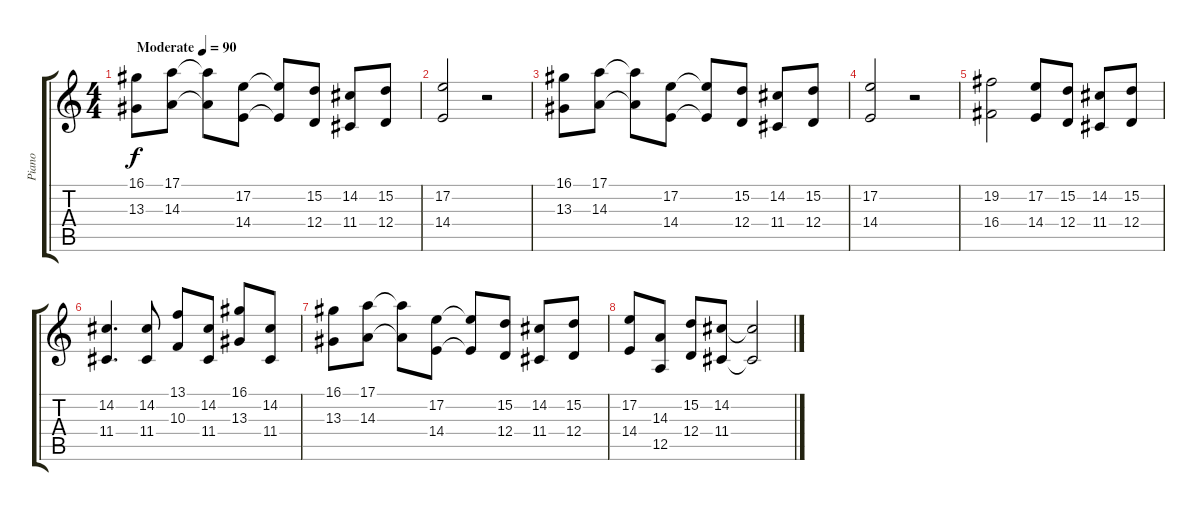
\track ("Piano" "Piano") {instrument electricpiano1}
\staff {score tabs}
\tuning (E4 B3 G3 D3 A2 E2) {hide}
\ts (4 4)
\tempo (90 "Moderate")
\clef g2
\ks c
(16.1 13.3).8{dy f instrument electricpiano1} (17.1 14.3).8 (17.1{t} 14.3{t}).8 (17.2 14.4).8 (17.2{t} 14.4{t}).8 (15.2 12.4).8 (14.2 11.4).8 (15.2 12.4).8 |
(17.2 14.4).2 r.2 |
(16.1 13.3).8 (17.1 14.3).8 (17.1{t} 14.3{t}).8 (17.2 14.4).8 (17.2{t} 14.4{t}).8 (15.2 12.4).8 (14.2 11.4).8 (15.2 12.4).8 |
(17.2 14.4).2 r.2 |
(19.2 16.4).2 (17.2 14.4).8 (15.2 12.4).8 (14.2 11.4).8 (15.2 12.4).8 |
(14.2 11.4).4{d} (14.2 11.4).8 (13.1 10.3).8 (14.2 11.4).8 (16.1 13.3).8 (14.2 11.4).8 |
(16.1 13.3).8 (17.1 14.3).8 (17.1{t} 14.3{t}).8 (17.2 14.4).8 (17.2{t} 14.4{t}).8 (15.2 12.4).8 (14.2 11.4).8 (15.2 12.4).8 |
(17.2 14.4).8 (14.3 12.5).8 (15.2 12.4).8 (14.2 11.4).8 (14.2{t} 11.4{t}).2
